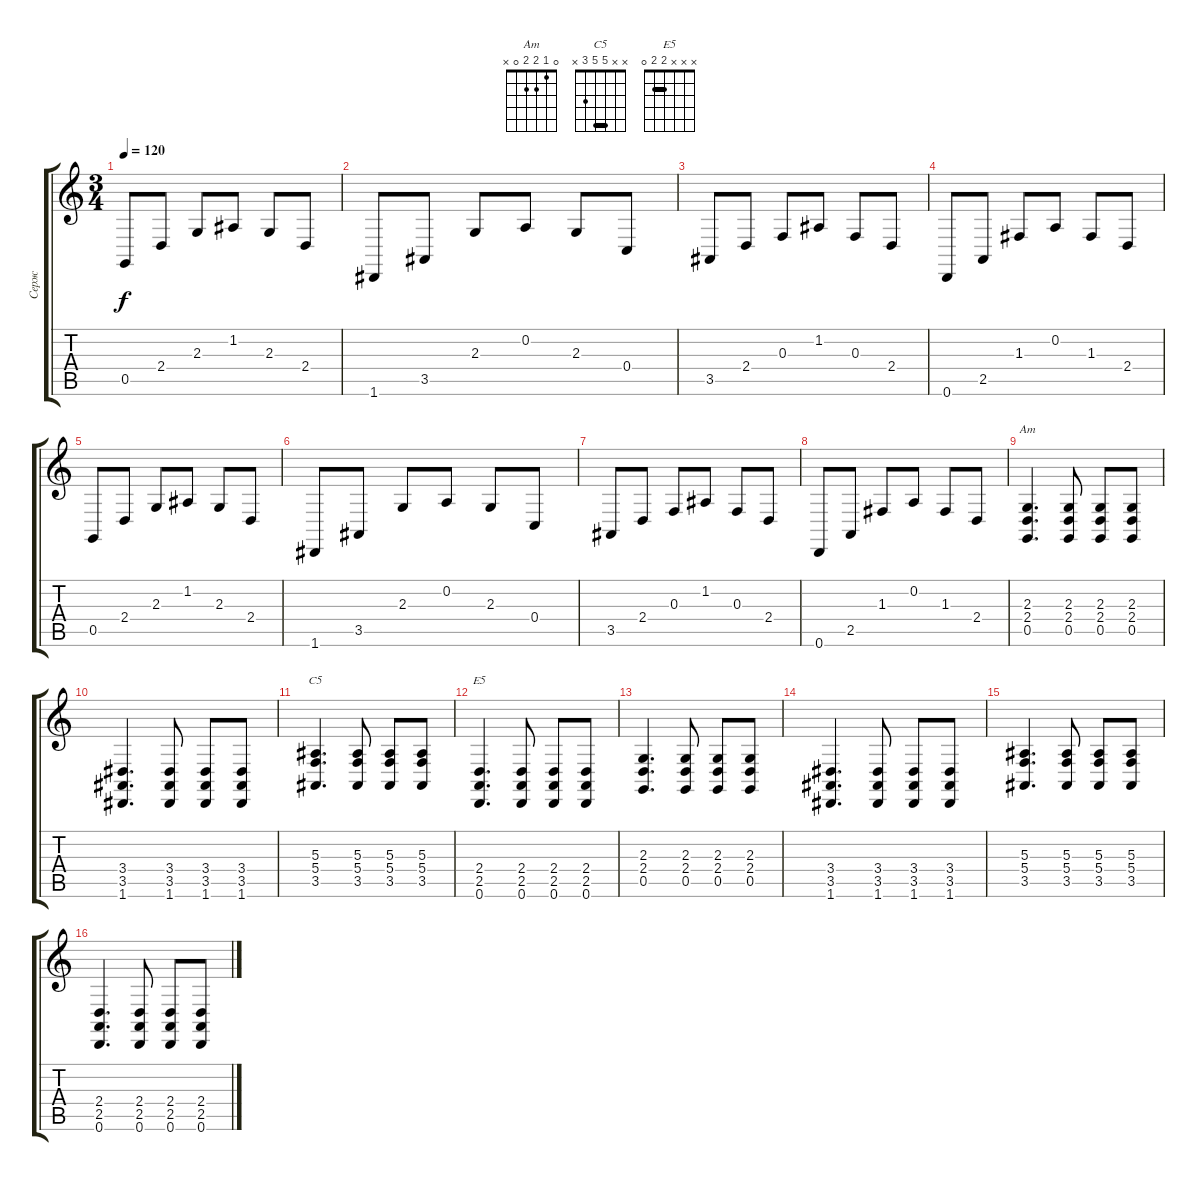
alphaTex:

\track ("Серж" "Серж") {instrument acousticgrandpiano}
\staff {score tabs}
\tuning (D4 A3 F3 C3 G2 D2) {hide}
\chord ("Am" 0 1 2 2 0 x)
\chord ("C5" x x 5 5 3 x) {barre 5}
\chord ("E5" x x x 2 2 0) {barre 2}
\ts (3 4)
\tempo 120
\clef g2
\ks c
0.5.8{dy f} 2.4.8 2.3.8 1.2.8 2.3.8 2.4.8 |
1.6.8 3.5.8 2.3.8 0.2.8 2.3.8 0.4.8 |
3.5.8 2.4.8 0.3.8 1.2.8 0.3.8 2.4.8 |
0.6.8 2.5.8 1.3.8 0.2.8 1.3.8 2.4.8 |
0.5.8 2.4.8 2.3.8 1.2.8 2.3.8 2.4.8 |
1.6.8 3.5.8 2.3.8 0.2.8 2.3.8 0.4.8 |
3.5.8 2.4.8 0.3.8 1.2.8 0.3.8 2.4.8 |
0.6.8 2.5.8 1.3.8 0.2.8 1.3.8 2.4.8 |
(2.3 2.4 0.5).4{d ch "Am"} (2.3 2.4 0.5).8 (2.3 2.4 0.5).8 (2.3 2.4 0.5).8 |
(3.4 3.5 1.6).4{d} (3.4 3.5 1.6).8 (3.4 3.5 1.6).8 (3.4 3.5 1.6).8 |
(5.3 5.4 3.5).4{d ch "C5"} (5.3 5.4 3.5).8 (5.3 5.4 3.5).8 (5.3 5.4 3.5).8 |
(2.4 2.5 0.6).4{d ch "E5"} (2.4 2.5 0.6).8 (2.4 2.5 0.6).8 (2.4 2.5 0.6).8 |
(2.3 2.4 0.5).4{d} (2.3 2.4 0.5).8 (2.3 2.4 0.5).8 (2.3 2.4 0.5).8 |
(3.4 3.5 1.6).4{d} (3.4 3.5 1.6).8 (3.4 3.5 1.6).8 (3.4 3.5 1.6).8 |
(5.3 5.4 3.5).4{d} (5.3 5.4 3.5).8 (5.3 5.4 3.5).8 (5.3 5.4 3.5).8 |
(2.4 2.5 0.6).4{d} (2.4 2.5 0.6).8 (2.4 2.5 0.6).8 (2.4 2.5 0.6).8
